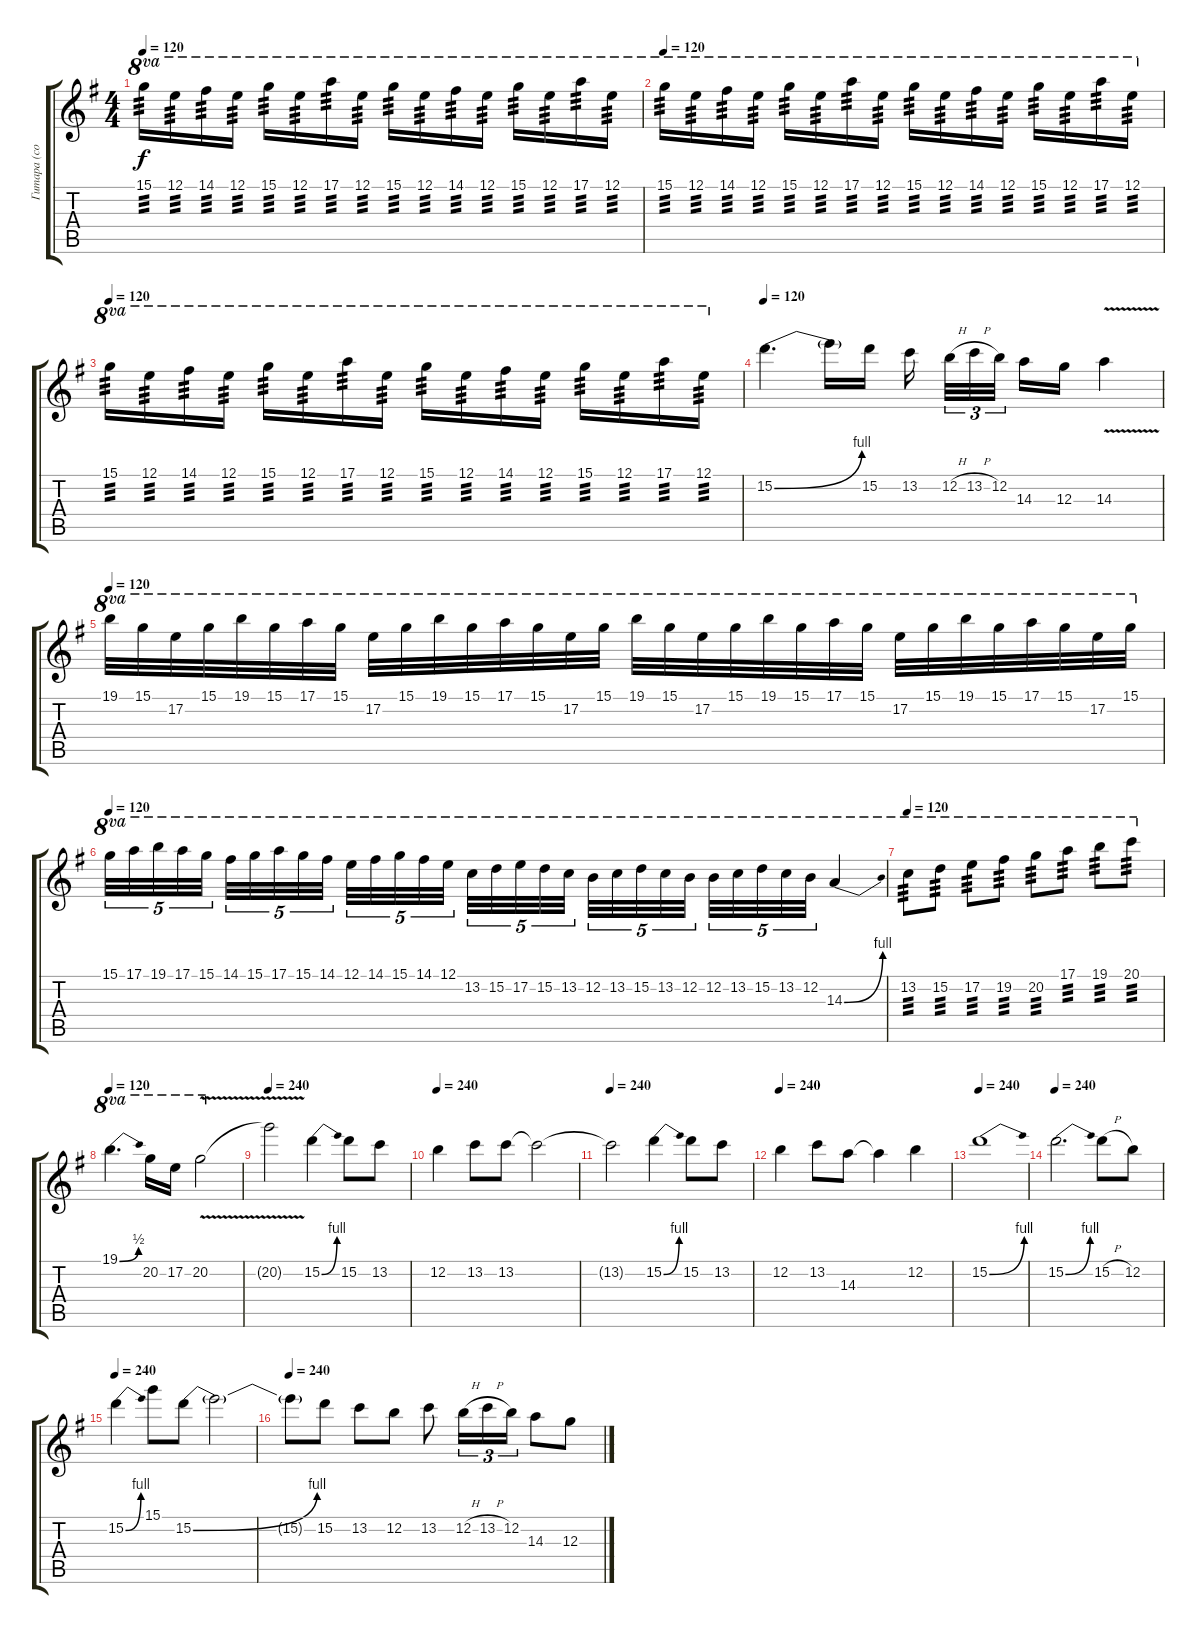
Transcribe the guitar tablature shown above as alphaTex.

\track ("Гитара (соло)" "Гитара (со") {instrument overdrivenguitar}
\staff {score tabs}
\tuning (E4 B3 G3 D3 A2 E2) {hide}
\ts (4 4)
\tempo 120
\clef g2
\ks g
15.1.16{ot 8va tp 3 dy f} 12.1.16{ot 8va tp 3} 14.1.16{ot 8va tp 3} 12.1.16{ot 8va tp 3} 15.1.16{ot 8va tp 3} 12.1.16{ot 8va tp 3} 17.1.16{ot 8va tp 3} 12.1.16{ot 8va tp 3} 15.1.16{ot 8va tp 3} 12.1.16{ot 8va tp 3} 14.1.16{ot 8va tp 3} 12.1.16{ot 8va tp 3} 15.1.16{ot 8va tp 3} 12.1.16{ot 8va tp 3} 17.1.16{ot 8va tp 3} 12.1.16{ot 8va tp 3} |
\tempo 120
15.1.16{ot 8va tp 3} 12.1.16{ot 8va tp 3} 14.1.16{ot 8va tp 3} 12.1.16{ot 8va tp 3} 15.1.16{ot 8va tp 3} 12.1.16{ot 8va tp 3} 17.1.16{ot 8va tp 3} 12.1.16{ot 8va tp 3} 15.1.16{ot 8va tp 3} 12.1.16{ot 8va tp 3} 14.1.16{ot 8va tp 3} 12.1.16{ot 8va tp 3} 15.1.16{ot 8va tp 3} 12.1.16{ot 8va tp 3} 17.1.16{ot 8va tp 3} 12.1.16{ot 8va tp 3} |
\tempo 120
15.1.16{ot 8va tp 3} 12.1.16{ot 8va tp 3} 14.1.16{ot 8va tp 3} 12.1.16{ot 8va tp 3} 15.1.16{ot 8va tp 3} 12.1.16{ot 8va tp 3} 17.1.16{ot 8va tp 3} 12.1.16{ot 8va tp 3} 15.1.16{ot 8va tp 3} 12.1.16{ot 8va tp 3} 14.1.16{ot 8va tp 3} 12.1.16{ot 8va tp 3} 15.1.16{ot 8va tp 3} 12.1.16{ot 8va tp 3} 17.1.16{ot 8va tp 3} 12.1.16{ot 8va tp 3} |
\tempo 120
15.2{be (bend 0 0 60 4)}.4{d} 15.2{t}.16 15.2.16 13.2.16{beam splitsecondary} 12.2{h}.32{tu (3 2)} 13.2{h}.32{tu (3 2)} 12.2.32{tu (3 2) beam splitsecondary} 14.3.16 12.3.16 14.3{v}.4 |
\tempo 120
19.1.32{ot 8va} 15.1.32{ot 8va} 17.2.32{ot 8va} 15.1.32{ot 8va} 19.1.32{ot 8va} 15.1.32{ot 8va} 17.1.32{ot 8va} 15.1.32{ot 8va} 17.2.32{ot 8va} 15.1.32{ot 8va} 19.1.32{ot 8va} 15.1.32{ot 8va} 17.1.32{ot 8va} 15.1.32{ot 8va} 17.2.32{ot 8va} 15.1.32{ot 8va} 19.1.32{ot 8va} 15.1.32{ot 8va} 17.2.32{ot 8va} 15.1.32{ot 8va} 19.1.32{ot 8va} 15.1.32{ot 8va} 17.1.32{ot 8va} 15.1.32{ot 8va} 17.2.32{ot 8va} 15.1.32{ot 8va} 19.1.32{ot 8va} 15.1.32{ot 8va} 17.1.32{ot 8va} 15.1.32{ot 8va} 17.2.32{ot 8va} 15.1.32{ot 8va} |
\tempo 120
15.1.32{tu (5 4) ot 8va} 17.1.32{tu (5 4) ot 8va} 19.1.32{tu (5 4) ot 8va} 17.1.32{tu (5 4) ot 8va} 15.1.32{tu (5 4) ot 8va beam splitsecondary} 14.1.32{tu (5 4) ot 8va} 15.1.32{tu (5 4) ot 8va} 17.1.32{tu (5 4) ot 8va} 15.1.32{tu (5 4) ot 8va} 14.1.32{tu (5 4) ot 8va} 12.1.32{tu (5 4) ot 8va} 14.1.32{tu (5 4) ot 8va} 15.1.32{tu (5 4) ot 8va} 14.1.32{tu (5 4) ot 8va} 12.1.32{tu (5 4) ot 8va beam splitsecondary} 13.2.32{tu (5 4) ot 8va} 15.2.32{tu (5 4) ot 8va} 17.2.32{tu (5 4) ot 8va} 15.2.32{tu (5 4) ot 8va} 13.2.32{tu (5 4) ot 8va} 12.2.32{tu (5 4) ot 8va} 13.2.32{tu (5 4) ot 8va} 15.2.32{tu (5 4) ot 8va} 13.2.32{tu (5 4) ot 8va} 12.2.32{tu (5 4) ot 8va beam splitsecondary} 12.2.32{tu (5 4) ot 8va} 13.2.32{tu (5 4) ot 8va} 15.2.32{tu (5 4) ot 8va} 13.2.32{tu (5 4) ot 8va} 12.2.32{tu (5 4) ot 8va} 14.3{be (bend 0 0 60 4)}.4{ot 8va} |
\tempo 120
13.2.8{ot 8va tp 3} 15.2.8{ot 8va tp 3} 17.2.8{ot 8va tp 3} 19.2.8{ot 8va tp 3} 20.2.8{ot 8va tp 3} 17.1.8{ot 8va tp 3} 19.1.8{ot 8va tp 3} 20.1.8{ot 8va tp 3} |
\tempo 120
19.1{be (bend 0 0 60 2)}.4{d ot 8va} 20.2.16{ot 8va} 17.2.16{ot 8va} 20.2{v}.2{ot 8va} |
\tempo 240
20.2{t}.2 15.2{be (bend 0 0 60 4)}.4 15.2.8 13.2.8 |
\tempo 240
12.2.4 13.2.8 13.2.8 13.2{t}.2 |
\tempo 240
13.2{t}.2 15.2{be (bend 0 0 60 4)}.4 15.2.8 13.2.8 |
\tempo 240
12.2.4 13.2.8 14.3.8 14.3{t}.4 12.2.4 |
\tempo 240
15.2{be (bend 0 0 60 4)}.1 |
\tempo 240
15.2{be (bend 0 0 60 4)}.2{d} 15.2{h}.8 12.2.8 |
\tempo 240
15.2{be (bend 0 0 60 4)}.4 15.1.8 15.2{be (bend 0 0 60 4)}.8 15.2{t}.2 |
\tempo 240
15.2{t}.8 15.2.8 13.2.8 12.2.8 13.2.8 12.2{h}.16{tu (3 2)} 13.2{h}.16{tu (3 2)} 12.2.16{tu (3 2)} 14.3.8 12.3.8
